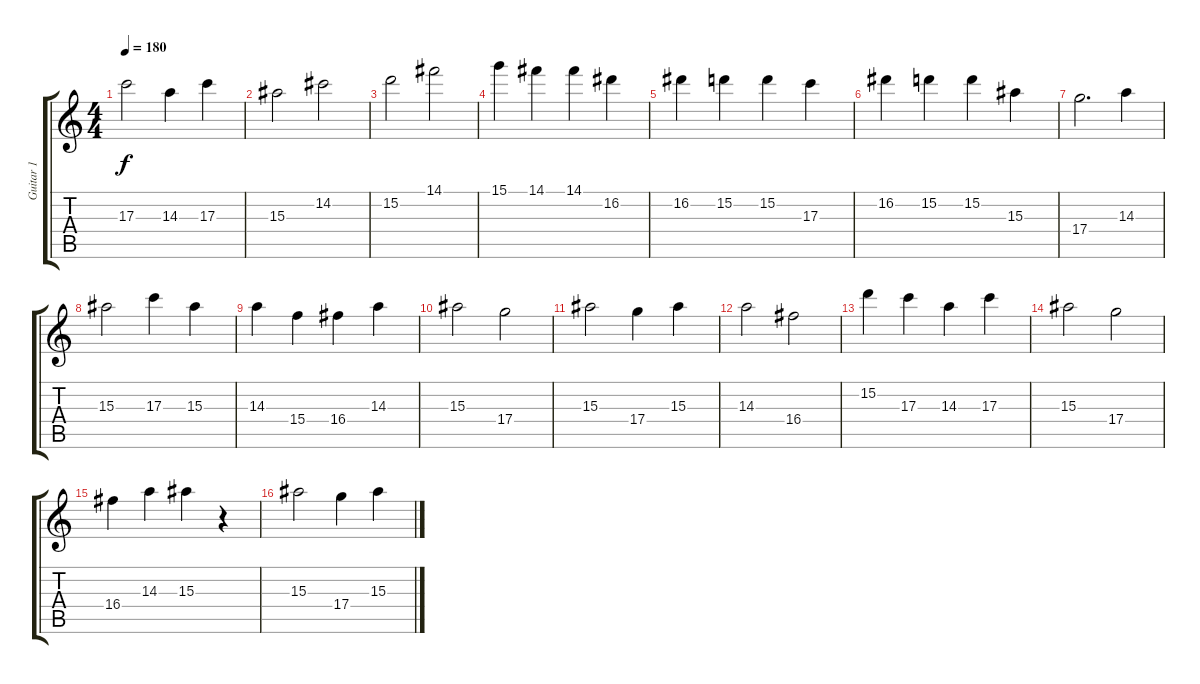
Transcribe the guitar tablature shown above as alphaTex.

\track ("Guitar 1" "Guitar 1") {instrument overdrivenguitar}
\staff {score tabs}
\tuning (E4 B3 G3 D3 A2 E2) {hide}
\ts (4 4)
\tempo 180
\clef g2
\ks c
17.3.2{dy f} 14.3.4 17.3.4 |
15.3.2 14.2.2 |
15.2.2 14.1.2 |
15.1.4 14.1.4 14.1.4 16.2.4 |
16.2.4 15.2.4 15.2.4 17.3.4 |
16.2.4 15.2.4 15.2.4 15.3.4 |
17.4.2{d} 14.3.4 |
15.3.2 17.3.4 15.3.4 |
14.3.4 15.4.4 16.4.4 14.3.4 |
15.3.2 17.4.2 |
15.3.2 17.4.4 15.3.4 |
14.3.2 16.4.2 |
15.2.4 17.3.4 14.3.4 17.3.4 |
15.3.2 17.4.2 |
16.4.4 14.3.4 15.3.4 r.4 |
15.3.2 17.4.4 15.3.4
